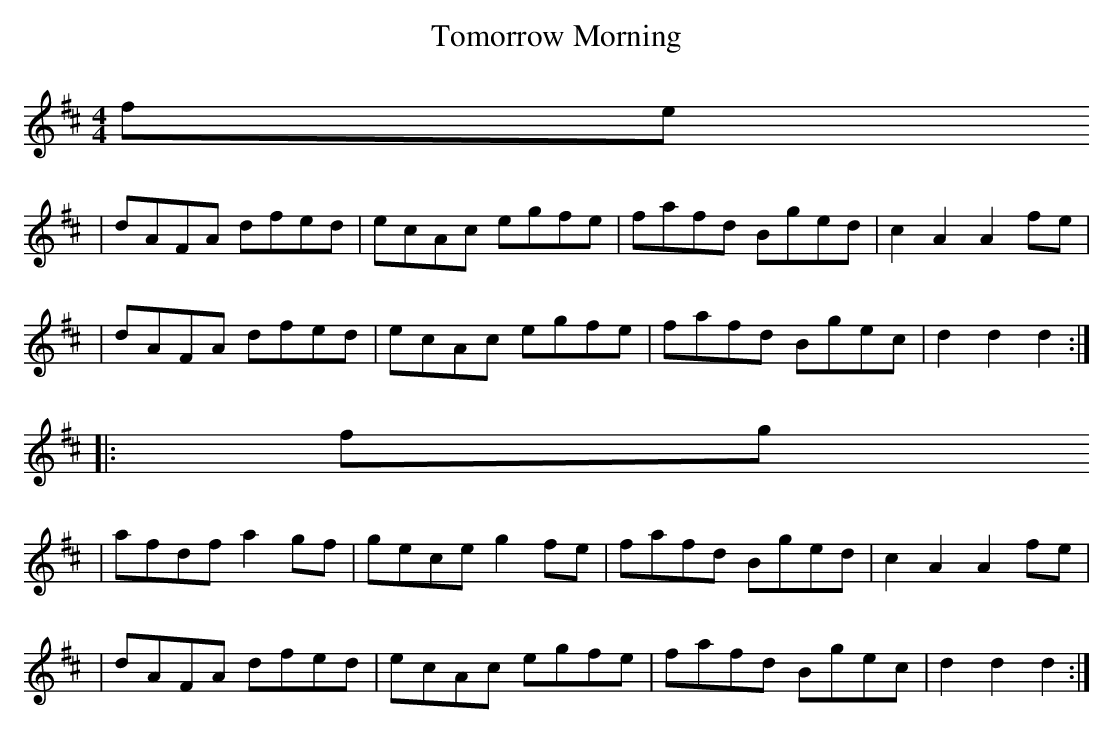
X:1
T: Tomorrow Morning
M: 4/4
L: 1/8
K: D
f-e
| dAFA dfed | ecAc egfe | fafd Bged | c2 A2 A2 f-e |
| dAFA dfed | ecAc egfe | fafd Bgec | d2 d2 d2 :|
|: f-g
| afdf a2 g-f | gece g2 f-e | fafd Bged | c2A2A2 f-e |
| dAFA dfed | ecAc egfe | fafd Bgec | d2 d2 d2 :|
